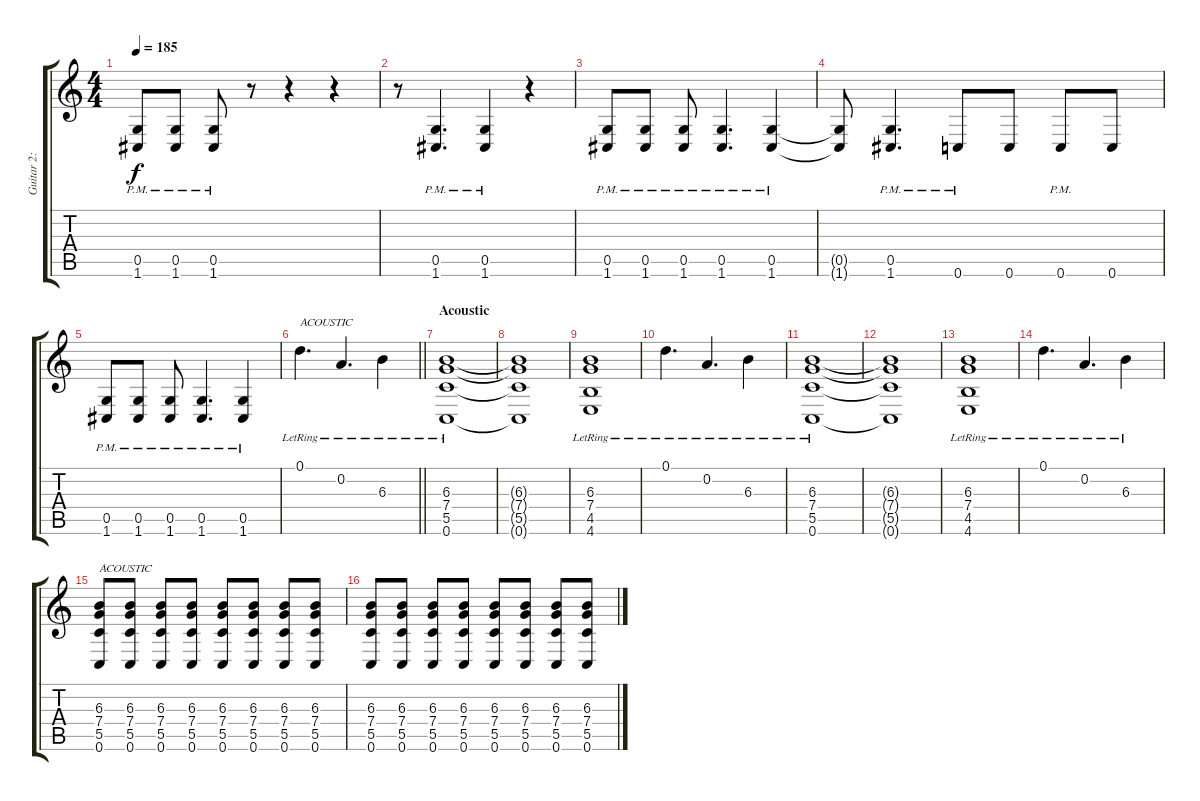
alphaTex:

\track ("Guitar 2: Maarten" "Guitar 2: ") {instrument overdrivenguitar}
\staff {score tabs}
\tuning (D4 A3 F3 C3 G2 C2) {hide}
\ts (4 4)
\tempo 185
\clef g2
\ks c
(0.5{pm} 1.6).8{dy f} (0.5{pm} 1.6).8 (0.5{pm} 1.6).8 r.8 r.4 r.4 |
r.8 (0.5{pm} 1.6).4{d} (0.5{pm} 1.6).4 r.4 |
(0.5{pm} 1.6).8 (0.5{pm} 1.6).8 (0.5{pm} 1.6).8 (0.5{pm} 1.6).4{d} (0.5{pm} 1.6).4 |
(0.5{t} 1.6{t}).8 (0.5{pm} 1.6).4{d} 0.6{pm}.8 0.6.8 0.6{pm}.8 0.6.8 |
(0.5{pm} 1.6).8 (0.5{pm} 1.6).8 (0.5{pm} 1.6).8 (0.5{pm} 1.6).4{d} (0.5{pm} 1.6).4 |
\barLineRight lightlight
0.1{lr}.4{d txt "ACOUSTIC" volume 12 instrument electricguitarclean} 0.2{lr}.4{d} 6.3{lr}.4 |
\section ("" "Acoustic")
(6.3{lr} 7.4{lr} 5.5{lr} 0.6{lr}).1 |
(6.3{t} 7.4{t} 5.5{t} 0.6{t}).1 |
(6.3{lr} 7.4{lr} 4.5{lr} 4.6{lr}).1 |
0.1{lr}.4{d} 0.2{lr}.4{d} 6.3{lr}.4 |
(6.3{lr} 7.4{lr} 5.5{lr} 0.6{lr}).1 |
(6.3{t} 7.4{t} 5.5{t} 0.6{t}).1 |
(6.3{lr} 7.4{lr} 4.5{lr} 4.6{lr}).1 |
0.1{lr}.4{d} 0.2{lr}.4{d} 6.3{lr}.4 |
(6.3 7.4 5.5 0.6).8{txt "ACOUSTIC"} (6.3 7.4 5.5 0.6).8 (6.3 7.4 5.5 0.6).8 (6.3 7.4 5.5 0.6).8 (6.3 7.4 5.5 0.6).8 (6.3 7.4 5.5 0.6).8 (6.3 7.4 5.5 0.6).8 (6.3 7.4 5.5 0.6).8 |
(6.3 7.4 5.5 0.6).8 (6.3 7.4 5.5 0.6).8 (6.3 7.4 5.5 0.6).8 (6.3 7.4 5.5 0.6).8 (6.3 7.4 5.5 0.6).8 (6.3 7.4 5.5 0.6).8 (6.3 7.4 5.5 0.6).8 (6.3 7.4 5.5 0.6).8
